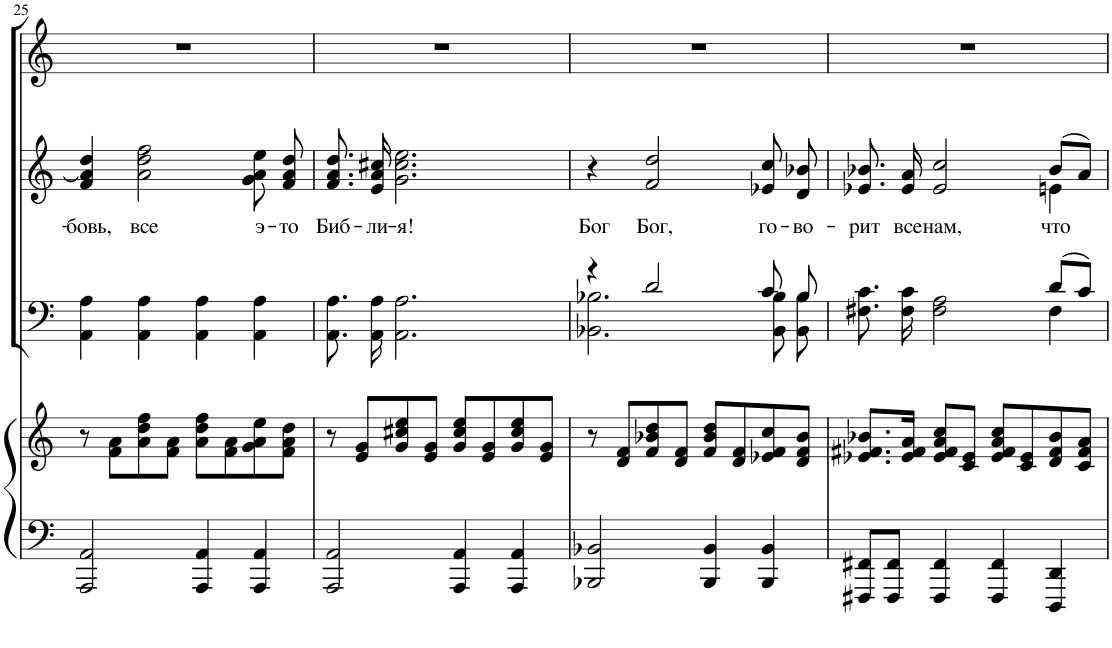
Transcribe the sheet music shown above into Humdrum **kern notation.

**kern	**kern	**kern	**kern	**text	**kern
*part4	*part4	*part3	*part2	*part2	*part1
*staff5	*staff4	*staff3	*staff2	*staff2	*staff1
*	*	*	*	*	*I"Soprano
!!LO:PB:g=z
*clefF4	*clefG2	*clefF4	*clefG2	*	*clefG2
*k[]	*k[]	*k[]	*k[]	*	*k[]
*M4/4	*M4/4	*M4/4	*M4/4	*	*M4/4
=25	=25	=25	=25	=25	=25
*^	*	*	*	*	*
!	!	!	!	!	!LO:LY:b	!
1ryy	2AAA/ 2AA/	8r	4AA\ 4A\	4f/ 4a/] 4dd/	-бовь,	1r
.	.	8f\ 8a\L	.	.	.	.
!	!	!	!	!	!LO:LY:b	!
.	.	8a\ 8dd\ 8ff\	4AA\ 4A\	2a\ 2dd\ 2ff\	все	.
.	.	8f\ 8a\J	.	.	.	.
.	4AAA/ 4AA/	8a\ 8dd\ 8ff\L	4AA\ 4A\	.	.	.
.	.	8f\ 8a\	.	.	.	.
!	!	!	!	!	!LO:LY:b	!
.	4AAA/ 4AA/	8g\ 8a\ 8ee\	4AA\ 4A\	8g\ 8a\ 8ee\	э-	.
!	!	!	!	!	!LO:LY:b	!
.	.	8f\ 8a\ 8dd\J	.	8f/ 8a/ 8dd/	-то	.
*v	*v	*	*	*	*	*
=26	=26	=26	=26	=26	=26
!	!	!	!	!LO:LY:b	!
2AAA/ 2AA/	8r	8.AA\ 8.A\	8.f/ 8.a/ 8.dd/	Биб-	1r
.	8e/ 8g/L	.	.	.	.
!	!	!	!	!LO:LY:b	!
.	.	16AA\ 16A\	16e/ 16a/ 16cc#X/	-ли-	.
!	!	!	!	!LO:LY:b	!
.	8g/ 8cc#X/ 8ee/	2.AA\ 2.A\	2.g\ 2.cc#\ 2.ee\	-я!	.
.	8e/ 8g/J	.	.	.	.
4AAA/ 4AA/	8g/ 8cc#/ 8ee/L	.	.	.	.
.	8e/ 8g/	.	.	.	.
4AAA/ 4AA/	8g/ 8cc#/ 8ee/	.	.	.	.
.	8e/ 8g/J	.	.	.	.
=27	=27	=27	=27	=27	=27
*	*	*^	*	*	*
!	!	!	!	!	!LO:LY:b	!
2BBB-X/ 2BB-X/	8r	4r	2.BB-X\ 2.B-X\	4r	Бог	1r
.	8d/ 8f/L	.	.	.	.	.
!	!	!	!	!	!LO:LY:b	!
.	8f/ 8b-X/ 8dd/	2d/	.	2f/ 2dd/	Бог,	.
.	8d/ 8f/J	.	.	.	.	.
4BBB-/ 4BB-/	8f/ 8b-/ 8dd/L	.	.	.	.	.
.	8d/ 8f/	.	.	.	.	.
!	!	!	!	!	!LO:LY:b	!
4BBB-/ 4BB-/	8e-X/ 8f/ 8cc/	8c/	8BB-\ 8B-\	8e-X/ 8cc/	го-	.
!	!	!	!	!	!LO:LY:b	!
.	8d/ 8f/ 8b-/J	8B-/	8BB-\ 8B-\	8d/ 8b-X/	-во-	.
=28	=28	=28	=28	=28	=28	=28
!	!	!	!	!	!LO:LY:b	!
*	*	*	*	*^	*	*
8FFF#X/ 8FF#X/L	8.e-X/ 8.f#X/ 8.b-X/L	8.F#X\ 8.c\	2.ryy	8.e-X/ 8.b-X/	2.ryy	-рит	1r
8FFF#/ 8FF#/J	.	.	.	.	.	.	.
!	!	!	!	!	!	!LO:LY:b	!
.	16e-/ 16f#/ 16a/Jk	16F#\ 16c\	.	16e-/ 16a/	.	все	.
!	!	!	!	!	!	!LO:LY:b	!
4FFF#/ 4FF#/	8e-/ 8f#/ 8a/ 8cc/L	2F#\ 2A\	.	2e-/ 2cc/	.	нам,	.
.	8c/ 8e-/J	.	.	.	.	.	.
4FFF#/ 4FF#/	8e-/ 8f#/ 8a/ 8cc/L	.	.	.	.	.	.
.	8c/ 8e-/	.	.	.	.	.	.
!	!	!	!	!	!	!LO:LY:b	!
4DDD/ 4DD/	8d/ 8f#/ 8b-/	(8d/L	4F#\	(8b-/L	4en\	что	.
.	8c/ 8f#/ 8a/J	8c/J)	.	8a/J)	.	.	.
*	*	*v	*v	*	*	*	*
*	*	*	*v	*v	*	*
=	=	=	=	=	=
*-	*-	*-	*-	*-	*-
